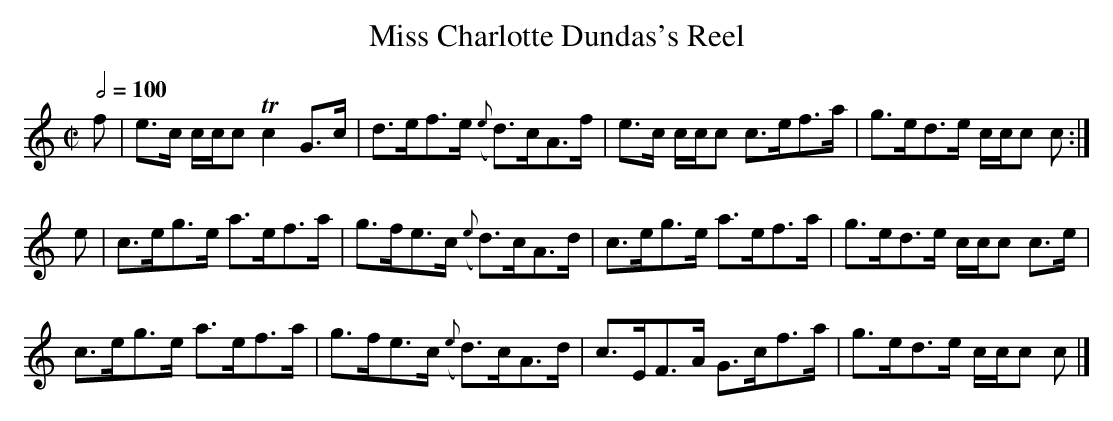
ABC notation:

X:1
T:Miss Charlotte Dundas's Reel
M:C|
L:1/8
Q:1/2=100
K:C
f|e>c c/c/c Tc2 G>c|d>ef>e ({e}d>)cA>f|e>c c/c/c c>ef>a|g>ed>e c/c/c c :|
e|c>eg>e     a>ef>a|g>fe>c ({e}d>)cA>d|c>eg>e    a>ef>a|g>ed>e c/c/c c>e|
  c>eg>e     a>ef>a|g>fe>c ({e}d>)cA>d|c>EF>A    G>cf>a|g>ed>e c/c/c c |]
